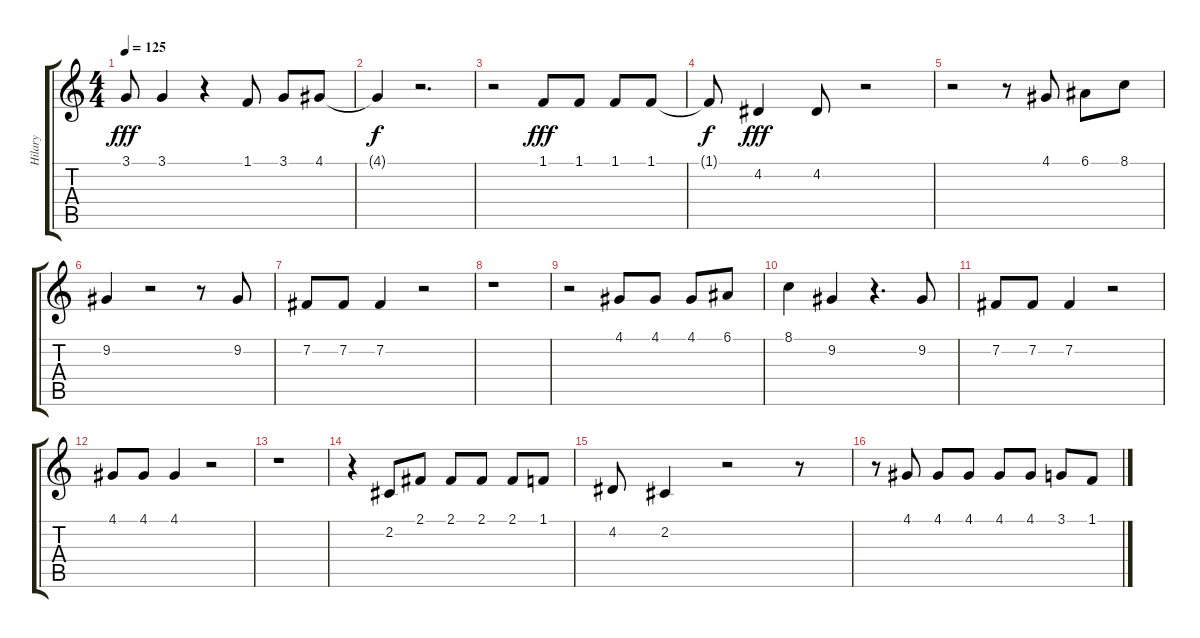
\track ("Hilary" "Hilary") {instrument tenorsax}
\staff {score tabs}
\tuning (E4 B3 G3 D3 A2 E2) {hide}
\ts (4 4)
\tempo 125
\clef g2
\ks c
3.1.8{dy fff} 3.1.4 r.4 1.1.8 3.1.8 4.1.8 |
4.1{t}.4{dy f} r.2{d} |
r.2 1.1.8{dy fff} 1.1.8 1.1.8 1.1.8 |
1.1{t}.8{dy f} 4.2.4{dy fff} 4.2.8 r.2 |
r.2 r.8 4.1.8 6.1.8 8.1.8 |
9.2.4 r.2 r.8 9.2.8 |
7.2.8 7.2.8 7.2.4 r.2 |
r.1 |
r.2 4.1.8 4.1.8 4.1.8 6.1.8 |
8.1.4 9.2.4 r.4{d} 9.2.8 |
7.2.8 7.2.8 7.2.4 r.2 |
4.1.8 4.1.8 4.1.4 r.2 |
r.1 |
r.4 2.2.8 2.1.8 2.1.8 2.1.8 2.1.8 1.1.8 |
4.2.8 2.2.4 r.2 r.8 |
r.8 4.1.8 4.1.8 4.1.8 4.1.8 4.1.8 3.1.8 1.1.8
